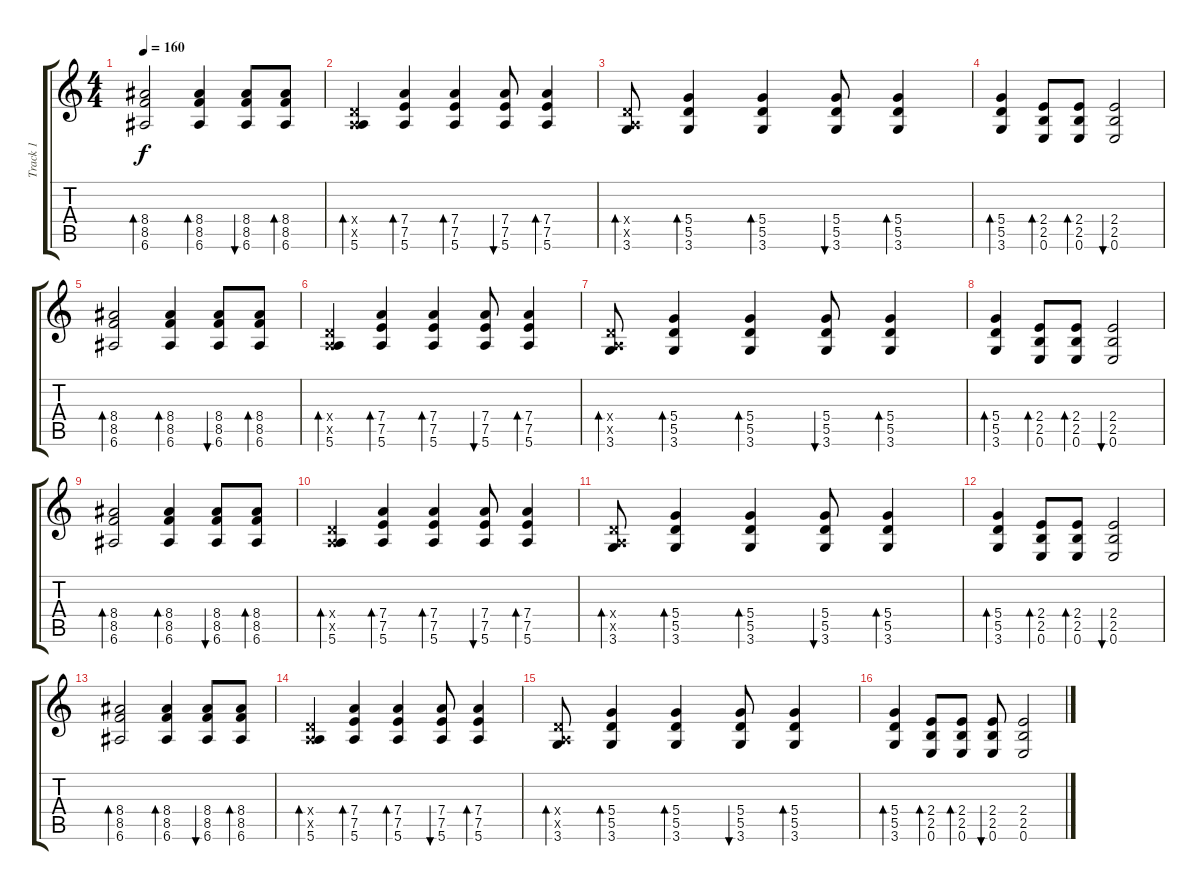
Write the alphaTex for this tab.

\track ("Track 1" "Track 1") {instrument acousticguitarsteel}
\staff {score tabs}
\tuning (E4 B3 G3 D3 A2 E2) {hide}
\ts (4 4)
\tempo 160
\clef g2
\ks c
(8.4 8.5 6.6).2{bd 120 dy f instrument acousticguitarsteel} (8.4 8.5 6.6).4{bd 120} (8.4 8.5 6.6).8{bu 120} (8.4 8.5 6.6).8{bd 120} |
(0.4{x} 0.5{x} 5.6).4{bd 120} (7.4 7.5 5.6).4{bd 120} (7.4 7.5 5.6).4{bd 120} (7.4 7.5 5.6).8{bu 120} (7.4 7.5 5.6).4{bd 120} |
(0.4{x} 0.5{x} 3.6).8{bd 120} (5.4 5.5 3.6).4{bd 120} (5.4 5.5 3.6).4{bd 120} (5.4 5.5 3.6).8{bu 120} (5.4 5.5 3.6).4{bd 120} |
(5.4 5.5 3.6).4{bd 120} (2.4 2.5 0.6).8{bd 120} (2.4 2.5 0.6).8{bd 120} (2.4 2.5 0.6).2{bu 120} |
(8.4 8.5 6.6).2{bd 120} (8.4 8.5 6.6).4{bd 120} (8.4 8.5 6.6).8{bu 120} (8.4 8.5 6.6).8{bd 120} |
(0.4{x} 0.5{x} 5.6).4{bd 120} (7.4 7.5 5.6).4{bd 120} (7.4 7.5 5.6).4{bd 120} (7.4 7.5 5.6).8{bu 120} (7.4 7.5 5.6).4{bd 120} |
(0.4{x} 0.5{x} 3.6).8{bd 120} (5.4 5.5 3.6).4{bd 120} (5.4 5.5 3.6).4{bd 120} (5.4 5.5 3.6).8{bu 120} (5.4 5.5 3.6).4{bd 120} |
(5.4 5.5 3.6).4{bd 120} (2.4 2.5 0.6).8{bd 120} (2.4 2.5 0.6).8{bd 120} (2.4 2.5 0.6).2{bu 120} |
(8.4 8.5 6.6).2{bd 120} (8.4 8.5 6.6).4{bd 120} (8.4 8.5 6.6).8{bu 120} (8.4 8.5 6.6).8{bd 120} |
(0.4{x} 0.5{x} 5.6).4{bd 120} (7.4 7.5 5.6).4{bd 120} (7.4 7.5 5.6).4{bd 120} (7.4 7.5 5.6).8{bu 120} (7.4 7.5 5.6).4{bd 120} |
(0.4{x} 0.5{x} 3.6).8{bd 120} (5.4 5.5 3.6).4{bd 120} (5.4 5.5 3.6).4{bd 120} (5.4 5.5 3.6).8{bu 120} (5.4 5.5 3.6).4{bd 120} |
(5.4 5.5 3.6).4{bd 120} (2.4 2.5 0.6).8{bd 120} (2.4 2.5 0.6).8{bd 120} (2.4 2.5 0.6).2{bu 120} |
(8.4 8.5 6.6).2{bd 120} (8.4 8.5 6.6).4{bd 120} (8.4 8.5 6.6).8{bu 120} (8.4 8.5 6.6).8{bd 120} |
(0.4{x} 0.5{x} 5.6).4{bd 120} (7.4 7.5 5.6).4{bd 120} (7.4 7.5 5.6).4{bd 120} (7.4 7.5 5.6).8{bu 120} (7.4 7.5 5.6).4{bd 120} |
(0.4{x} 0.5{x} 3.6).8{bd 120} (5.4 5.5 3.6).4{bd 120} (5.4 5.5 3.6).4{bd 120} (5.4 5.5 3.6).8{bu 120} (5.4 5.5 3.6).4{bd 120} |
(5.4 5.5 3.6).4{bd 120} (2.4 2.5 0.6).8{bd 120} (2.4 2.5 0.6).8{bd 120} (2.4 2.5 0.6).8{bu 120} (2.4 2.5 0.6).2
